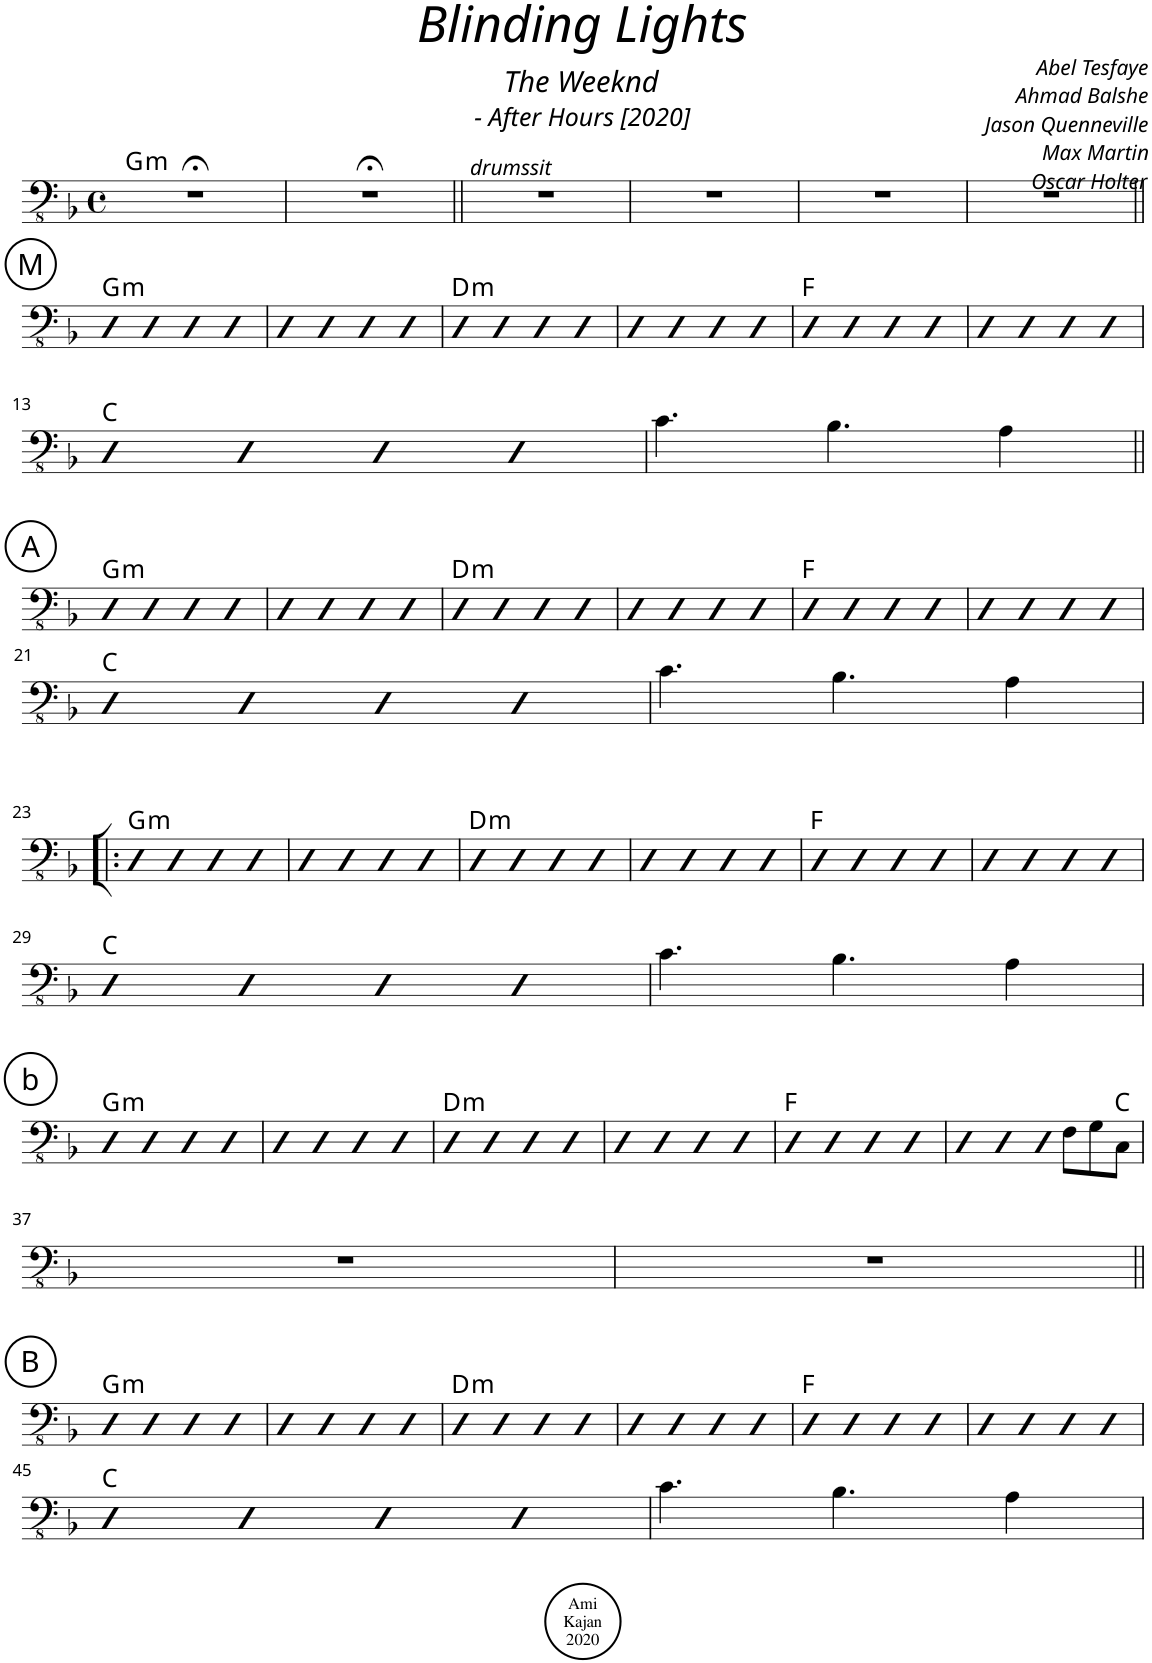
**kern	**harte
*part1	*part1
*staff1	*
*I"Acoustic Bass	*
*I'Bass	*
*clefFv4	*
*k[b-]	*
*M4/4	*
*met(c)	*
=1	=1
!	!LO:H:kt=m
1r;<	G:min
=2	=2
1r;<	.
=3||	=3||
!LO:TX:a:i:t=drumssit	!
1r	.
=4	=4
1r	.
=5	=5
1r	.
=6	=6
1r	.
!!LO:LB:g=z
!!LO:REH:place=s1:a:cj:enc=circle:fs=14:t=M
=7||	=7||
!	!LO:H:kt=m
4EE	G:min
4EE	.
4EE	.
4EE	.
=8	=8
4EE	.
4EE	.
4EE	.
4EE	.
=9	=9
!	!LO:H:kt=m
4EE	D:min
4EE	.
4EE	.
4EE	.
=10	=10
4EE	.
4EE	.
4EE	.
4EE	.
=11	=11
4EE	F:maj
4EE	.
4EE	.
4EE	.
=12	=12
4EE	.
4EE	.
4EE	.
4EE	.
!!LO:LB:g=z
=13	=13
4EE	C:maj
4EE	.
4EE	.
4EE	.
=14	=14
4.C\	.
4.BB-\	.
4AA\	.
!!LO:LB:g=z
!!LO:REH:place=s1:a:cj:enc=circle:fs=14:t=A
=15||	=15||
!	!LO:H:kt=m
4EE	G:min
4EE	.
4EE	.
4EE	.
=16	=16
4EE	.
4EE	.
4EE	.
4EE	.
=17	=17
!	!LO:H:kt=m
4EE	D:min
4EE	.
4EE	.
4EE	.
=18	=18
4EE	.
4EE	.
4EE	.
4EE	.
=19	=19
4EE	F:maj
4EE	.
4EE	.
4EE	.
=20	=20
4EE	.
4EE	.
4EE	.
4EE	.
!!LO:LB:g=z
=21	=21
4EE	C:maj
4EE	.
4EE	.
4EE	.
=22	=22
4.C\	.
4.BB-\	.
4AA\	.
!!LO:LB:g=z
=23!|:	=23!|:
!	!LO:H:kt=m
4EE	G:min
4EE	.
4EE	.
4EE	.
=24	=24
4EE	.
4EE	.
4EE	.
4EE	.
=25	=25
!	!LO:H:kt=m
4EE	D:min
4EE	.
4EE	.
4EE	.
=26	=26
4EE	.
4EE	.
4EE	.
4EE	.
=27	=27
4EE	F:maj
4EE	.
4EE	.
4EE	.
=28	=28
4EE	.
4EE	.
4EE	.
4EE	.
!!LO:LB:g=z
=29	=29
4EE	C:maj
4EE	.
4EE	.
4EE	.
=30	=30
4.C\	.
4.BB-\	.
4AA\	.
!!LO:LB:g=z
!!LO:REH:place=s1:a:cj:enc=circle:fs=14:t=b
=31	=31
!	!LO:H:kt=m
4EE	G:min
4EE	.
4EE	.
4EE	.
=32	=32
4EE	.
4EE	.
4EE	.
4EE	.
=33	=33
!	!LO:H:kt=m
4EE	D:min
4EE	.
4EE	.
4EE	.
=34	=34
4EE	.
4EE	.
4EE	.
4EE	.
=35	=35
4EE	F:maj
4EE	.
4EE	.
4EE	.
=36	=36
4EE	.
4EE	.
8EE	.
8FF\L	.
8GG\	.
8CC\J	C:maj
!!LO:LB:g=z
=37	=37
1r	.
=38	=38
1r	.
!!LO:LB:g=z
!!LO:REH:place=s1:a:cj:enc=circle:fs=14:t=B
=39||	=39||
!	!LO:H:kt=m
4EE	G:min
4EE	.
4EE	.
4EE	.
=40	=40
4EE	.
4EE	.
4EE	.
4EE	.
=41	=41
!	!LO:H:kt=m
4EE	D:min
4EE	.
4EE	.
4EE	.
=42	=42
4EE	.
4EE	.
4EE	.
4EE	.
=43	=43
4EE	F:maj
4EE	.
4EE	.
4EE	.
=44	=44
4EE	.
4EE	.
4EE	.
4EE	.
!!LO:LB:g=z
=45	=45
4EE	C:maj
4EE	.
4EE	.
4EE	.
=46	=46
4.C\	.
4.BB-\	.
4AA\	.
=	=
*-	*-
